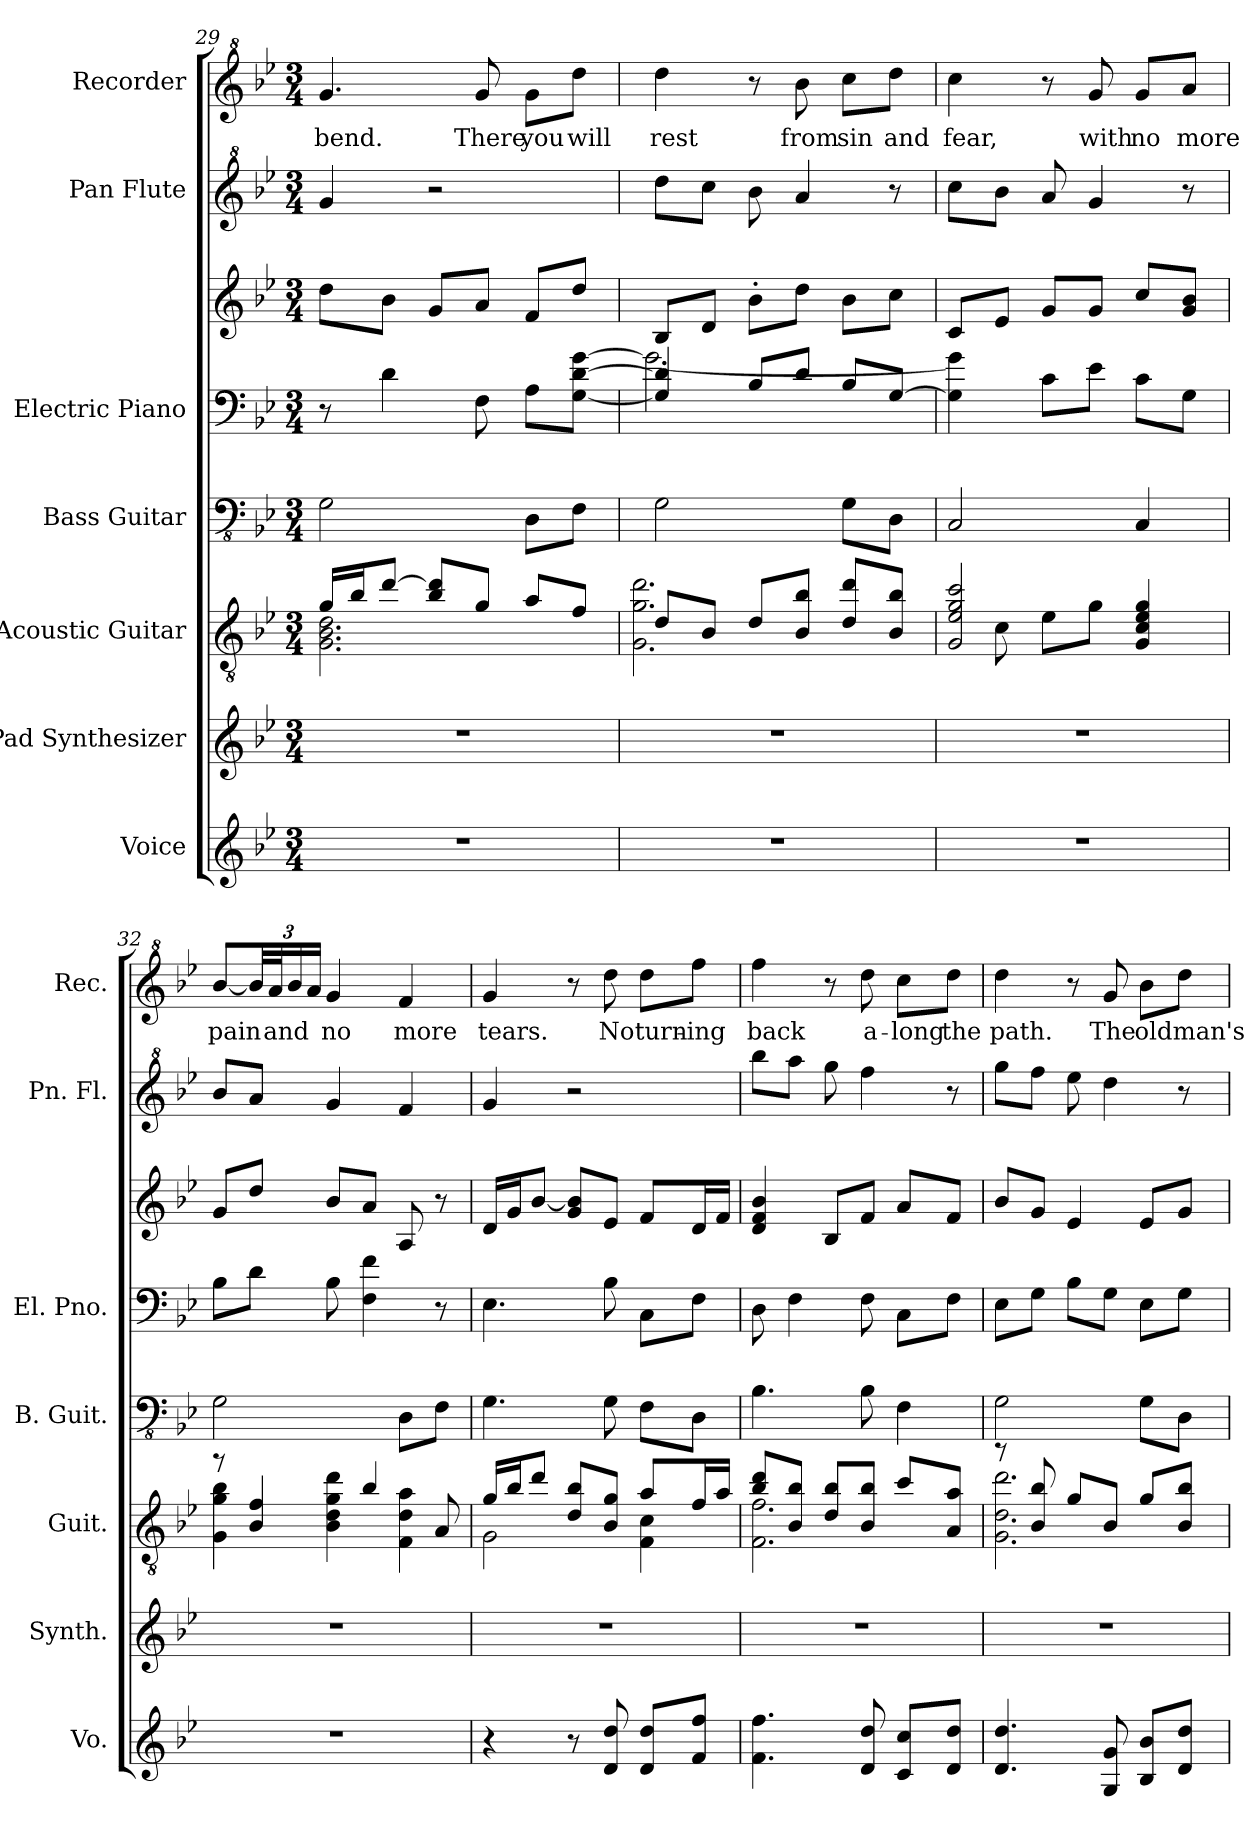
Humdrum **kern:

**kern	**kern	**kern	**kern	**kern	**kern	**kern	**kern	**text
*part7	*part6	*part5	*part4	*part3	*part3	*part2	*part1	*part1
*staff8	*staff7	*staff6	*staff5	*staff4	*staff3	*staff2	*staff1	*staff1
*I"Voice	*I"Pad Synthesizer	*I"Acoustic Guitar	*I"Bass Guitar	*I"Electric Piano	*	*I"Pan Flute	*I"Recorder	*
*I'Vo.	*I'Synth.	*I'Guit.	*I'B. Guit.	*I'El. Pno.	*	*I'Pn. Fl.	*I'Rec.	*
!!LO:PB:g=z
*clefG2	*clefG2	*clefGv2	*clefFv4	*clefF4	*clefG2	*clefG^2	*clefG^2	*
*k[b-e-]	*k[b-e-]	*k[b-e-]	*k[b-e-]	*k[b-e-]	*k[b-e-]	*k[b-e-]	*k[b-e-]	*
*M3/4	*M3/4	*M3/4	*M3/4	*M3/4	*M3/4	*M3/4	*M3/4	*
=29	=29	=29	=29	=29	=29	=29	=29	=29
*	*	*^	*	*	*	*	*	*
2.r	2.r	16g/LL	2.G\ 2.B-\ 2.d\	2GG\	8r	8dd\L	4gg/	4.gg/	bend.
.	.	16b-/J	.	.	.	.	.	.	.
.	.	[8dd/J	.	.	4d\	8b-\J	.	.	.
.	.	8b-/ 8dd/]L	.	.	.	8g/L	2r	.	.
.	.	8g/J	.	.	8F\	8a/J	.	8gg/	There
.	.	8a/L	.	8DD\L	8A\L	8f/L	.	8gg\L	you
.	.	8f/J	.	8FF\J	[8G\ [8d\ [8g\J	8dd/J	.	8ddd\J	will
=30	=30	=30	=30	=30	=30	=30	=30	=30	=30
*	*	*	*	*	*^	*	*	*	*
2.r	2.r	8d/L	2.G\ 2.g\ 2.dd\	2GG\	4G/] 4d/]	2.g\_	8B-/L	8ddd\L	4ddd\	rest
.	.	8B-/J	.	.	.	.	8d/J	8ccc\J	.	.
.	.	8d/L	.	.	8B-/L	.	8b-'\L	8bb-\	8r	.
.	.	8B-/ 8b-/J	.	.	8d/J	.	8dd\J	4aa/	8bb-\	from
.	.	8d/ 8dd/L	.	8GG\L	8B-/L	.	8b-\L	.	8ccc\L	sin
.	.	8B-/ 8b-/J	.	8DD\J	[8G/J	.	8cc\J	8r	8ddd\J	and
*	*	*	*	*	*v	*v	*	*	*	*
=31	=31	=31	=31	=31	=31	=31	=31	=31	=31
2.r	2.r	2G/ 2e-/ 2g/ 2cc/	8ryy	2CC/	4G\] 4g\]	8c/L	8ccc\L	4ccc\	fear,
.	.	.	8c\	.	.	8e-/J	8bb-\J	.	.
.	.	.	8e-\L	.	8c\L	8g/L	8aa/	8r	.
.	.	.	8g\J	.	8e-\J	8g/J	4gg/	8gg/	with
.	.	4G/ 4c/ 4e-/ 4g/	4ryy	4CC/	8c\L	8cc/L	.	8gg/L	no
.	.	.	.	.	8G\J	8g/ 8b-/J	8r	8aa/J	more
!!LO:PB:g=z
=32	=32	=32	=32	=32	=32	=32	=32	=32	=32
2.r	2.r	8r	4G\ 4g\ 4b-\	2GG\	8B-\L	8g/L	8bb-/L	[8bb-/L	pain
*	*	*	*	*	*	*	*	*Xbrackettup	*
.	.	4B-/ 4f/	.	.	8d\J	8dd/J	8aa/J	48bb-/LL]	.
.	.	.	.	.	.	.	.	48aa/J	and
.	.	.	.	.	.	.	.	24bb-/	.
.	.	.	.	.	.	.	.	24aa/JJ	.
.	.	.	4B-\ 4d\ 4g\ 4dd\	.	8B-\	8b-/L	4gg/	4gg/	no
.	.	4b-/	.	.	4F\ 4f\	8a/J	.	.	.
.	.	.	4F\ 4d\ 4a\	8DD\L	.	8A/	4ff/	4ff/	more
.	.	8A/	.	8FF\J	8r	8r	.	.	.
=33	=33	=33	=33	=33	=33	=33	=33	=33	=33
4r	2.r	16g/LL	2G\	4.GG\	4.E-\	16d/LL	4gg/	4gg/	tears.
.	.	16b-/J	.	.	.	16g/J	.	.	.
.	.	8dd/J	.	.	.	[8b-/J	.	.	.
8r	.	8d/ 8b-/L	.	.	.	8g/ 8b-/]L	2r	8r	.
8d/ 8dd/	.	8B-/ 8g/J	.	8GG\	8B-\	8e-/J	.	8ddd\	No
8d/ 8dd/L	.	8a/L	4F\ 4c\	8FF\L	8C\L	8f/L	.	8ddd\L	turn-
8f/ 8ff/J	.	16f/L	.	8DD\J	8F\J	16d/L	.	8fff\J	-ing
.	.	16a/JJ	.	.	.	16f/JJ	.	.	.
=34	=34	=34	=34	=34	=34	=34	=34	=34	=34
4.f\ 4.ff\	2.r	8b-/ 8dd/L	2.F\ 2.f\	4.BB-\	8D\	4d/ 4f/ 4b-/	8bbb-\L	4fff\	back
.	.	8B-/ 8b-/J	.	.	4F\	.	8aaa\J	.	.
.	.	8d/ 8b-/L	.	.	.	8B-/L	8ggg\	8r	.
8d/ 8dd/	.	8B-/ 8b-/J	.	8BB-\	8F\	8f/J	4fff\	8ddd\	a-
8c/ 8cc/L	.	8cc/L	.	4FF\	8C\L	8a/L	.	8ccc\L	-long
8d/ 8dd/J	.	8A/ 8a/J	.	.	8F\J	8f/J	8r	8ddd\J	the
!!LO:PB:g=z
=35	=35	=35	=35	=35	=35	=35	=35	=35	=35
4.d/ 4.dd/	2.r	8r	2.G\ 2.d\ 2.dd\	2GG\	8E-\L	8b-/L	8ggg\L	4ddd\	path.
.	.	8B-/ 8b-/	.	.	8G\J	8g/J	8fff\J	.	.
.	.	8g/L	.	.	8B-\L	4e-/	8eee-\	8r	.
8G/ 8g/	.	8B-/J	.	.	8G\J	.	4ddd\	8gg/	The
8B-/ 8b-/L	.	8g/L	.	8GG\L	8E-\L	8e-/L	.	8bb-\L	old
8d/ 8dd/J	.	8B-/ 8b-/J	.	8DD\J	8G\J	8g/J	8r	8ddd\J	man's
*	*	*v	*v	*	*	*	*	*	*
=	=	=	=	=	=	=	=	=
*-	*-	*-	*-	*-	*-	*-	*-	*-
